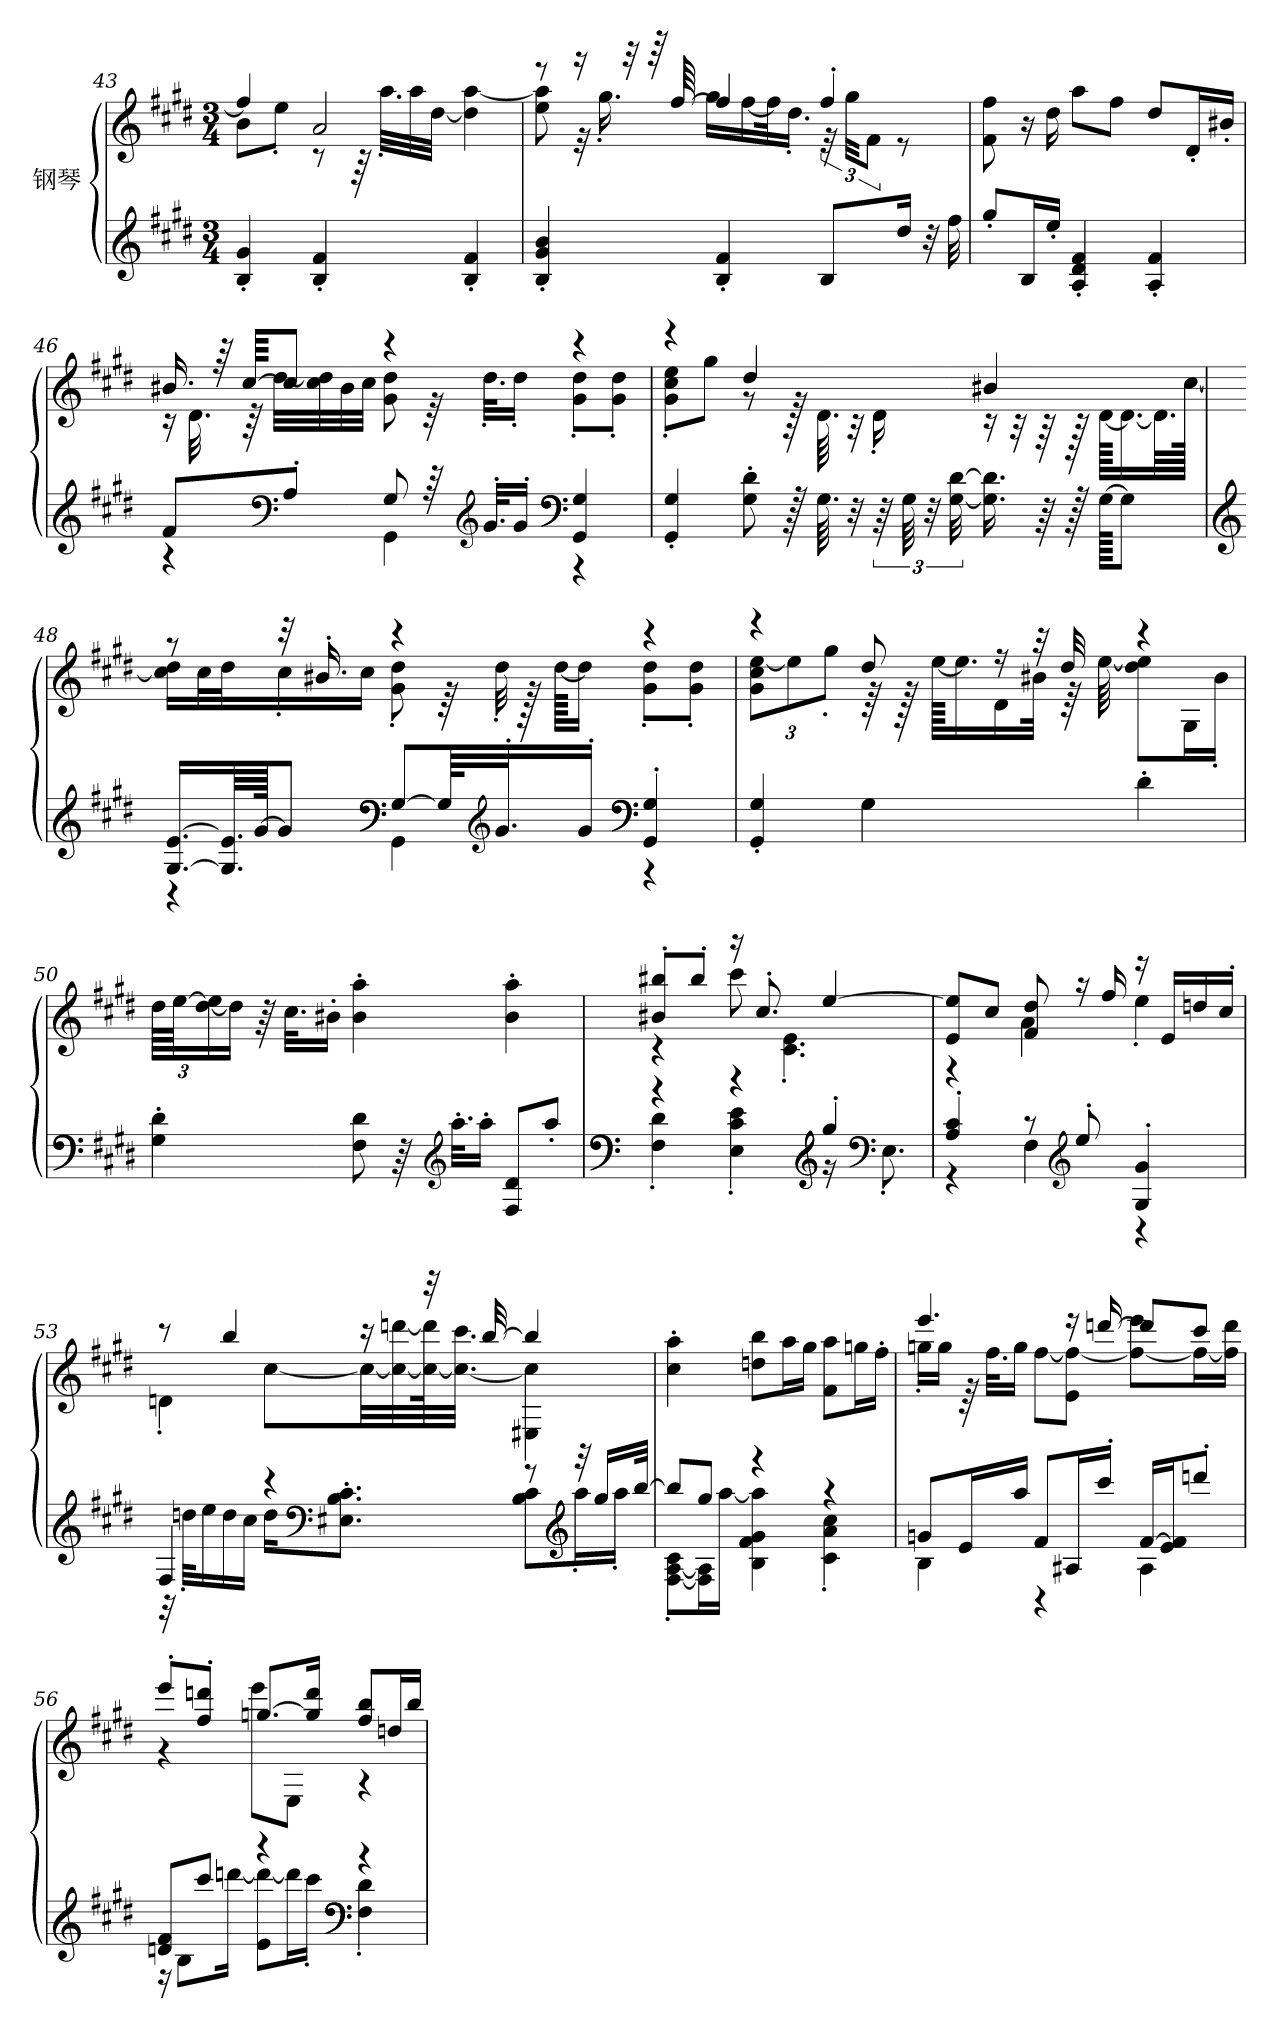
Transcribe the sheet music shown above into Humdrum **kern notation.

**kern	**kern
*part1	*part1
*staff2	*staff1
*I"钢琴	*
*clefG2	*clefG2
*k[f#c#g#d#]	*k[f#c#g#d#]
*M3/4	*M3/4
=43	=43
*	*^
4B/' 4g#/'	4ff#/]	8b\L
.	.	8ee'\J
4B/' 4f#/'	2a/	8r
.	.	64r
.	.	32.aa'\LLL
.	.	32aa\
.	.	[32dd#\JJJ
4B/' 4f#/'	.	4dd#\] [4aa\
!!LO:LB:g=z	!!
=44	=44	=44
4B/' 4g#/' 4b/'	8r	8ee\ 8aa\]
.	16r	32r
.	.	16.gg#'\
.	32r	.
.	64r	.
.	[64ff#/	.
4B/' 4f#/'	4ff#/]	16gg#\LL
.	.	[16ff#\
.	.	32ff#\K]
.	.	16.dd#'\JJ
8B/L	4ff#'/	48r
.	.	48gg#\KKL
.	.	12f#\J
16dd#/Jk	.	8r
32r	.	.
32ff#\	.	.
*	*v	*v
=45	=45
8gg#'/L	8f#\ 8ff#\
16B/L	16r
16ee'/JJ	16dd#\
4A/' 4d#/' 4f#/'	8aa\L
.	8ff#\J
4A/' 4f#/'	8dd#/L
.	16d#'/L
.	16b#X'/JJ
!!LO:LB:g=z
=46	=46
*^	*^
8f#/L	4r	16.b#X/	16r
.	.	.	32.d#\
.	.	64r	.
.	.	[64cc#/KKKL	64r
*clefF4	*	*	*
8A'/J	.	8cc#/J]	[32dd#\LLL
.	.	.	32cc#\ 32dd#\]
.	.	.	32b#\
.	.	.	32cc#\JJJ
8G#/	4GG#\	4r	8g#\ 8dd#\
64r	.	.	64r
*clefG2	*	*	*
32.g#'/KLL	.	.	32.dd#'\KLL
16g#'/JJ	.	.	16dd#'\JJ
*clefF4	*	*	*
4GG#/ 4G#/	4r	4r	8g#\' 8dd#\'L
.	.	.	8g#\' 8dd#\'J
*v	*v	*	*
!!LO:LB:g=z	!!
=47	=47	=47
4GG#/' 4G#/'	4r	8g#\' 8cc#\' 8ee\'L
.	.	8gg#\J
8G#\' 8d#\'	4dd#/	8r
128r	.	128r
64.G#\	.	64.d#\
32r	.	32r
96r	.	16d#'\
96G#\	.	.
48r	.	.
[48G#\ [48d#\	.	.
16.G#\] 16.d#\]	4b#X/	16r
.	.	32r
64r	.	64r
128r	.	128r
[128G#\KKKKL	.	[128d#\KKKLL
8G#\J]	.	16.d#\_
.	.	64.d#\LL]
.	.	[128cc#\JJJJk
!!LO:PB:g=z	!!
=48	=48	=48
*clefG2	*	*
*^	*	*
[16.G#/ [16.e/LL	4r	8r	16cc#\] 16dd#\LL
.	.	.	32cc#\L
64.G#/] 64.e/]LL	.	.	32dd#\J
[128g#/JJJK	.	.	.
8g#/J]	.	32r	16cc#'\
.	.	16.b#X'/	.
.	.	.	16cc#\JJ
*clefF4	*	*	*
[8G#/L	4GG#\	4r	8g#\' 8dd#\'
64G#/KLL]	.	.	64r
*clefG2	*	*	*
32.g#'/J	.	.	32dd#'\
.	.	.	128r
.	.	.	[128dd#\KKKLL
16g#'/JJ	.	.	16dd#\JJ]
*clefF4	*	*	*
4GG#/' 4G#/'	4r	4r	8g#\' 8dd#\'L
.	.	.	8g#\' 8dd#\'J
*v	*v	*	*
=49	=49	=49
*	*	*Xbrackettup
4GG#/' 4G#/'	4r	12g#\ 12cc#\ [12ee\L
.	.	12ee\]
.	.	12gg#'\J
4G#\	8dd#/	64r
.	.	128r
.	.	[128ee\KKKLL
.	.	16.ee\]
.	16r	16d#\
.	32r	32b#X\JJk
.	32dd#/	64r
.	.	[64ee\
4d#'\	4r	8dd#\ 8ee\]L
.	.	16G#\L
.	.	16b#'\JJ
*	*v	*v
!!LO:LB:g=z
=50	=50
4G#\' 4d#\'	96dd#\LLLL
.	[96ee\JJ
.	[24dd#\ 24ee\]
.	16dd#\JJ]
.	64r
.	32.cc#\KLL
.	16b#X'\JJ
8F#\ 8d#\	4b#\' 4aa\'
64r	.
*clefG2	*
32.aa'\KLL	.
16aa'\JJ	.
8F#/ 8d#/L	4b#\' 4aa\'
8aa'/J	.
=51	=51
*clefF4	*
*^	*^
4r	4F#\' 4d#\'	8b#X/' 8bb#X/'L	4r
.	.	8bb#'/J	.
4r	4E\' 4c#\' 4e\'	16r	8ccc#\
.	.	8.cc#'/	.
.	.	.	4.c#\' 4.e\'
*clefG2	*	*	*
4gg#'/	16r	[4ee/	.
*clefF4	*	*	*
.	8.E'\	.	.
=52	=52	=52	=52
4A/' 4c#/'	4r	8e/ 8ee/]L	4r
.	.	8cc#/J	.
8r	4F#\	8f#/ 8dd#/	4a\
*clefG2	*	*	*
8ee'/	.	16r	.
.	.	16ff#/	.
4G#/' 4g#/'	4r	16r	4ee'\
.	.	16e/LL	.
.	.	16ddn/	.
.	.	16cc#'/JJ	.
!!LO:LB:g=z	!!
=53	=53	=53	=53
4F#/	32r	8r	4dn'\
.	32ddn'\KLL	.	.
.	16ee\	.	.
.	16dd\	4bb/	.
.	16cc#\JJ	.	.
4r	16dd\KL	.	[8cc#\L
*clefF4	*	*	*
.	8.E#X\' 8.B\' 8.c#\'J	.	.
.	.	16r	32cc#\LL_
.	.	.	32cc#\_ [32dddn\
.	.	32r	64cc#\_ 64ddd\]K
.	.	.	32.cc#\_ 32.ccc#\JJJ
.	.	[32bb/	.
8r	8B\ 8c#\L	4bb/]	4E#X\ 4cc#\]
*clefG2	*	*	*
32r	16aa'\L	.	.
16gg#/LL	.	.	.
.	16aa'\JJ	.	.
[32bb/JJk	.	.	.
*	*	*v	*v
=54	=54	=54
8bb/L]	[8F#\' [8A\' 8c#\'L	4cc#\' 4aa\'
8gg#/J	16F#\] 16A\]L	.
.	[16aa\JJ	.
4r	4B\ 4f#\ 4g#\ 4aa\]	8ddn\ 8bb\L
.	.	16aa\L
.	.	16gg#\JJ
4r	4c#\' 4a\' 4cc#\'	8f#\ 8aa\L
.	.	16ggn\L
.	.	16ff#'\JJ
!!LO:LB:g=z
=55	=55	=55
*	*	*^
8gn/L	4B\	4.eee/	16ggn'\LL
.	.	.	16gg\JJ
16e/L	.	.	64r
.	.	.	32.ff#\KLL
16aa/JJ	.	.	16gg\JJ
8f#/L	4r	.	[8ff#\L
16A#X/L	.	16r	8e\ 8ff#\_J
16ccc#'/JJ	.	[16dddn/	.
[16f#/LL	4A#\	8ddd/L]	8ff#\_ 8eee\L
16e/ 16f#/]J	.	.	.
8dddn'/J	.	8ccc#/J	16ff#\L_
.	.	.	16ff#\] 16ddd\JJ
=56	=56	=56	=56
8dn/ 8f#/L	16r	8eee'/L	4r
.	8B\L	.	.
8ccc#/J	.	8ff#/' 8dddn/'J	.
.	[16dddn\Jk	.	.
4r	8e\ 8ddd\_L	[8.ggn/L	8eee\L
.	16ddd\L]	.	8E\J
.	16ccc#'\JJ	16gg/] 16ddd/Jk	.
*clefF4	*	*	*
4r	4F#\' 4d\'	8ff#/ 8bb/L	4r
.	.	16ddn/L	.
.	.	16bb/JJ	.
*v	*v	*	*
*	*v	*v
=	=
*-	*-
